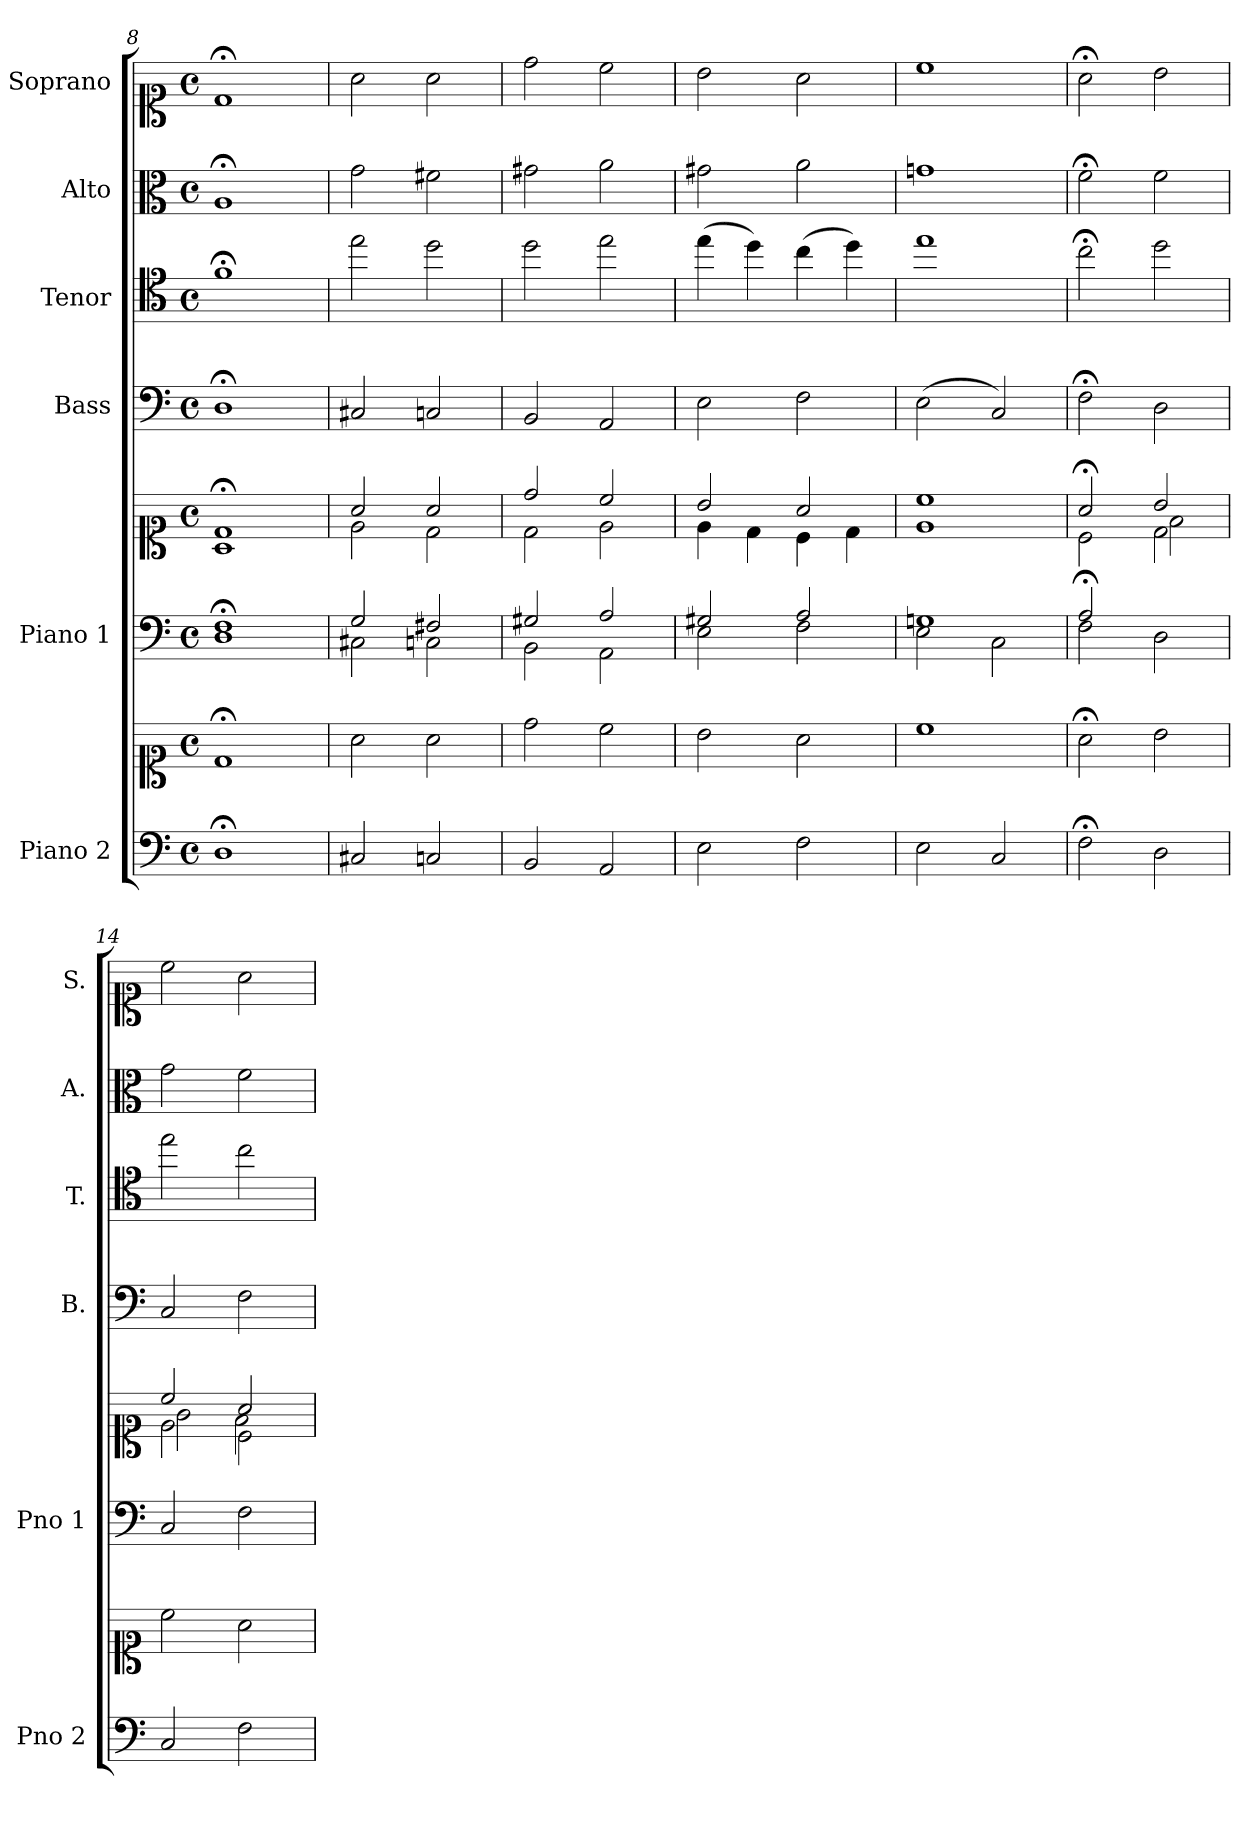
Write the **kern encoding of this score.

**kern	**kern	**kern	**kern	**kern	**kern	**kern	**kern
*part6	*part6	*part5	*part5	*part4	*part3	*part2	*part1
*staff8	*staff7	*staff6	*staff5	*staff4	*staff3	*staff2	*staff1
*I"Piano 2	*	*I"Piano 1	*	*I"Bass	*I"Tenor	*I"Alto	*I"Soprano
*I'Pno 2	*	*I'Pno 1	*	*I'B.	*I'T.	*I'A.	*I'S.
*clefF4	*clefC1	*clefF4	*clefC1	*clefF4	*clefC4	*clefC3	*clefC1
*	*	*	*	*	*ITrd7c12	*	*
*k[]	*k[]	*k[]	*k[]	*k[]	*k[]	*k[]	*k[]
*M4/4	*M4/4	*M4/4	*M4/4	*M4/4	*M4/4	*M4/4	*M4/4
*met(c)	*met(c)	*met(c)	*met(c)	*met(c)	*met(c)	*met(c)	*met(c)
=8	=8	=8	=8	=8	=8	=8	=8
*	*	*^	*^	*	*	*	*
1D;/	1d;</	1F;/	1D\	1d;</	1A\	1D;</	1F;<\	1A;</	1d;</
=9	=9	=9	=9	=9	=9	=9	=9	=9	=9
2C#X/	2a\	2G/	2C#X\	2a/	2e\	2C#X/	2e\	2g\	2a\
2Cn/	2a\	2F#X/	2Cn\	2a/	2d\	2Cn/	2d\	2f#X\	2a\
=10	=10	=10	=10	=10	=10	=10	=10	=10	=10
2BB/	2dd\	2G#X/	2BB\	2dd/	2d\	2BB/	2d\	2g#X\	2dd\
2AA/	2cc\	2A/	2AA\	2cc/	2e\	2AA/	2e\	2a\	2cc\
=11	=11	=11	=11	=11	=11	=11	=11	=11	=11
2E\	2b\	2G#X/	2E\	2b/	4e\	2E\	(4e\	2g#X\	2b\
.	.	.	.	.	4d\	.	4d\)	.	.
2F\	2a\	2A/	2F\	2a/	4c\	2F\	(4c\	2a\	2a\
.	.	.	.	.	4d\	.	4d\)	.	.
=12	=12	=12	=12	=12	=12	=12	=12	=12	=12
2E\	1cc\	1Gn/	2E\	1cc/	1e\	(2E\	1e\	1gn\	1cc\
2C/	.	.	2C\	.	.	2C/)	.	.	.
=13	=13	=13	=13	=13	=13	=13	=13	=13	=13
*	*	*	*	*	*^	*	*	*	*
2F;\	2a;<\	2A;/	2F\	2a;</	2ryy	2c\	2F;<\	2c;<\	2f;<\	2a;<\
2D\	2b\	2ryy	2D\	2b/	2d\	2f\	2D\	2d\	2f\	2b\
*	*	*v	*v	*	*	*	*	*	*	*
=14	=14	=14	=14	=14	=14	=14	=14	=14	=14
2C/	2cc\	2C/	2cc/	2e\	2g\	2C/	2e\	2g\	2cc\
2F\	2a\	2F\	2a/	2c\	2f\	2F\	2c\	2f\	2a\
*	*	*	*v	*v	*v	*	*	*	*
=	=	=	=	=	=	=	=
*-	*-	*-	*-	*-	*-	*-	*-
